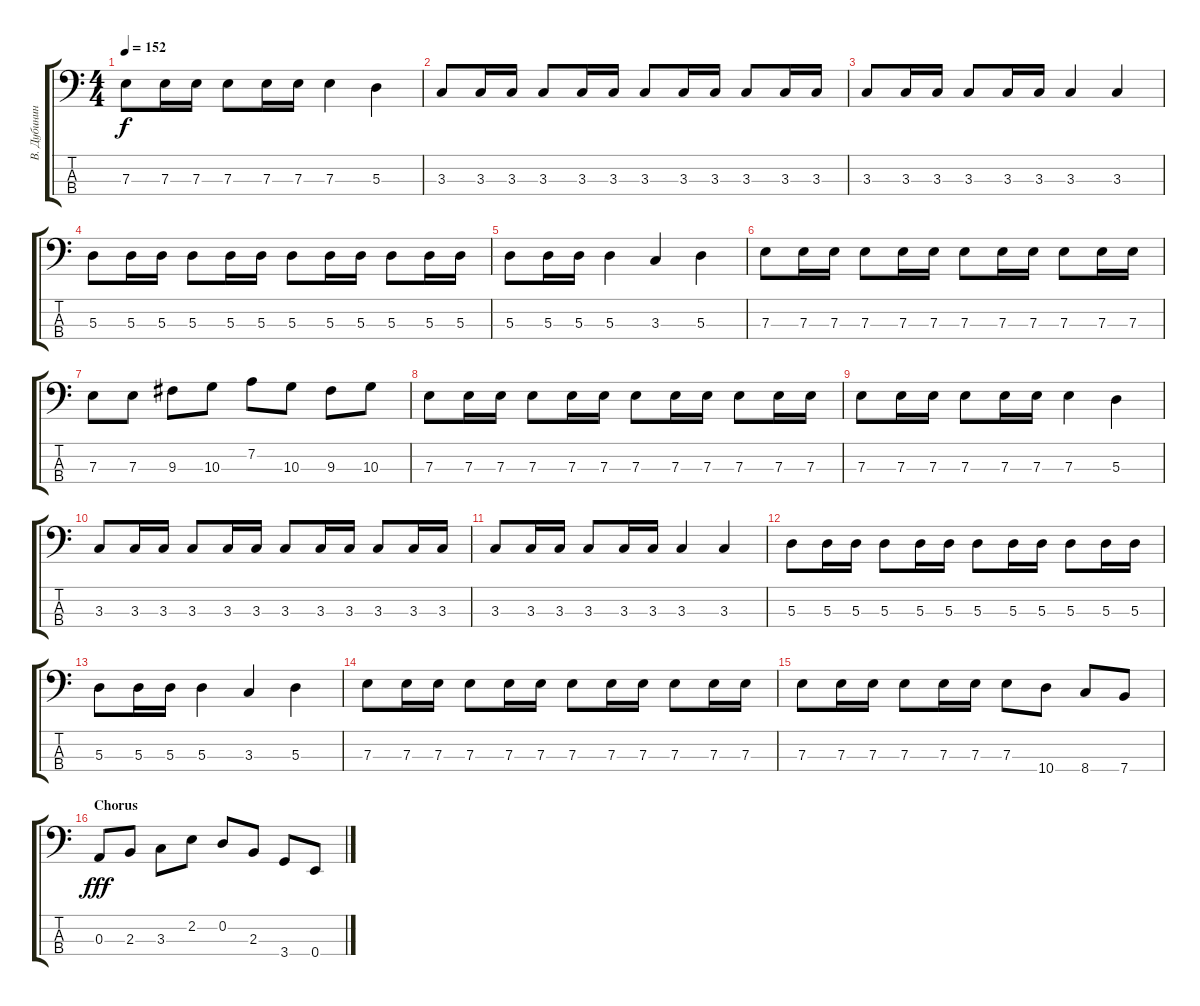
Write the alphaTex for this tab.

\track ("В. Дубинин" "В. Дубинин") {instrument electricbassfinger}
\staff {score tabs}
\tuning (G2 D2 A1 E1) {hide}
\ts (4 4)
\tempo 152
\clef f4
\ks c
7.3.8{dy f} 7.3.16 7.3.16 7.3.8 7.3.16 7.3.16 7.3.4 5.3.4 |
3.3.8 3.3.16 3.3.16 3.3.8 3.3.16 3.3.16 3.3.8 3.3.16 3.3.16 3.3.8 3.3.16 3.3.16 |
3.3.8 3.3.16 3.3.16 3.3.8 3.3.16 3.3.16 3.3.4 3.3.4 |
5.3.8 5.3.16 5.3.16 5.3.8 5.3.16 5.3.16 5.3.8 5.3.16 5.3.16 5.3.8 5.3.16 5.3.16 |
5.3.8 5.3.16 5.3.16 5.3.4 3.3.4 5.3.4 |
7.3.8 7.3.16 7.3.16 7.3.8 7.3.16 7.3.16 7.3.8 7.3.16 7.3.16 7.3.8 7.3.16 7.3.16 |
7.3.8 7.3.8 9.3.8 10.3.8 7.2.8 10.3.8 9.3.8 10.3.8 |
7.3.8 7.3.16 7.3.16 7.3.8 7.3.16 7.3.16 7.3.8 7.3.16 7.3.16 7.3.8 7.3.16 7.3.16 |
7.3.8 7.3.16 7.3.16 7.3.8 7.3.16 7.3.16 7.3.4 5.3.4 |
3.3.8 3.3.16 3.3.16 3.3.8 3.3.16 3.3.16 3.3.8 3.3.16 3.3.16 3.3.8 3.3.16 3.3.16 |
3.3.8 3.3.16 3.3.16 3.3.8 3.3.16 3.3.16 3.3.4 3.3.4 |
5.3.8 5.3.16 5.3.16 5.3.8 5.3.16 5.3.16 5.3.8 5.3.16 5.3.16 5.3.8 5.3.16 5.3.16 |
5.3.8 5.3.16 5.3.16 5.3.4 3.3.4 5.3.4 |
7.3.8 7.3.16 7.3.16 7.3.8 7.3.16 7.3.16 7.3.8 7.3.16 7.3.16 7.3.8 7.3.16 7.3.16 |
7.3.8 7.3.16 7.3.16 7.3.8 7.3.16 7.3.16 7.3.8 10.4.8 8.4.8 7.4.8 |
\section ("" "Chorus")
0.3.8{dy fff} 2.3.8 3.3.8 2.2.8 0.2.8 2.3.8 3.4.8 0.4.8
